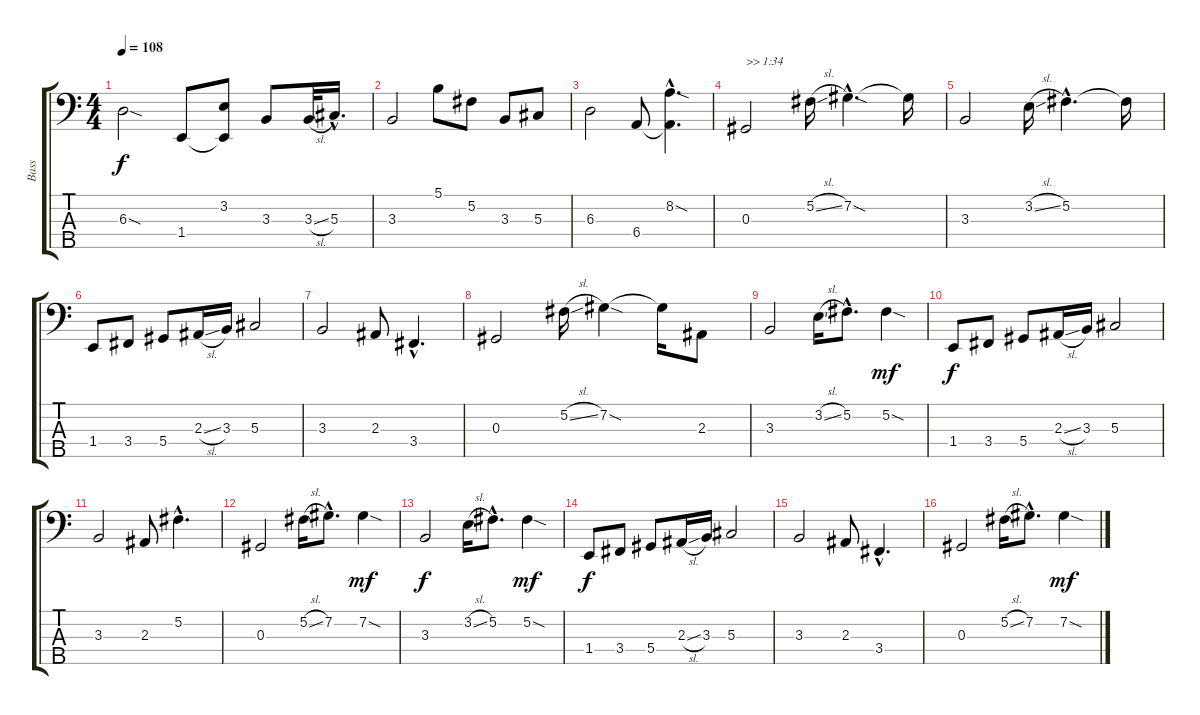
\track ("Bass" "Bass") {instrument electricbassfinger}
\staff {score tabs}
\tuning (Gb2 Db2 Ab1 Eb1 Bb0) {hide}
\ts (4 4)
\tempo 108
\clef f4
\ks c
6.3{sod}.2{dy f} 1.4.8 (3.2 1.4{t}).8 3.3.8 3.3{sl}.32 5.3{hac}.16{d} |
3.3.2 5.1.8 5.2.8 3.3.8 5.3.8 |
6.3.2 6.4.8 (8.2{sod hac} 6.4{hac t}).4{d} |
0.3.2{txt ">> 1:34"} 5.2{sl}.16 7.2{sod hac}.4{d} 7.2{t}.16 |
3.3.2 3.2{sl}.16 5.2{hac}.4{d} 5.2{t}.16 |
1.4.8 3.4.8 5.4.8 2.3{sl}.16 3.3.16 5.3.2 |
3.3.2 2.3.8 3.4{hac}.4{d} |
0.3.2 5.2{sl}.16 7.2{sod}.4 7.2{t}.16 2.3.8 |
3.3.2 3.2{sl}.16 5.2{hac}.8{d} 5.2{sod}.4{dy mf} |
1.4.8{dy f} 3.4.8 5.4.8 2.3{sl}.16 3.3.16 5.3.2 |
3.3.2 2.3.8 5.2{hac}.4{d} |
0.3.2 5.2{sl}.16 7.2{hac}.8{d} 7.2{sod}.4{dy mf} |
3.3.2{dy f} 3.2{sl}.16 5.2{hac}.8{d} 5.2{sod}.4{dy mf} |
1.4.8{dy f} 3.4.8 5.4.8 2.3{sl}.16 3.3.16 5.3.2 |
3.3.2 2.3.8 3.4{hac}.4{d} |
0.3.2 5.2{sl}.16 7.2{hac}.8{d} 7.2{sod}.4{dy mf}
